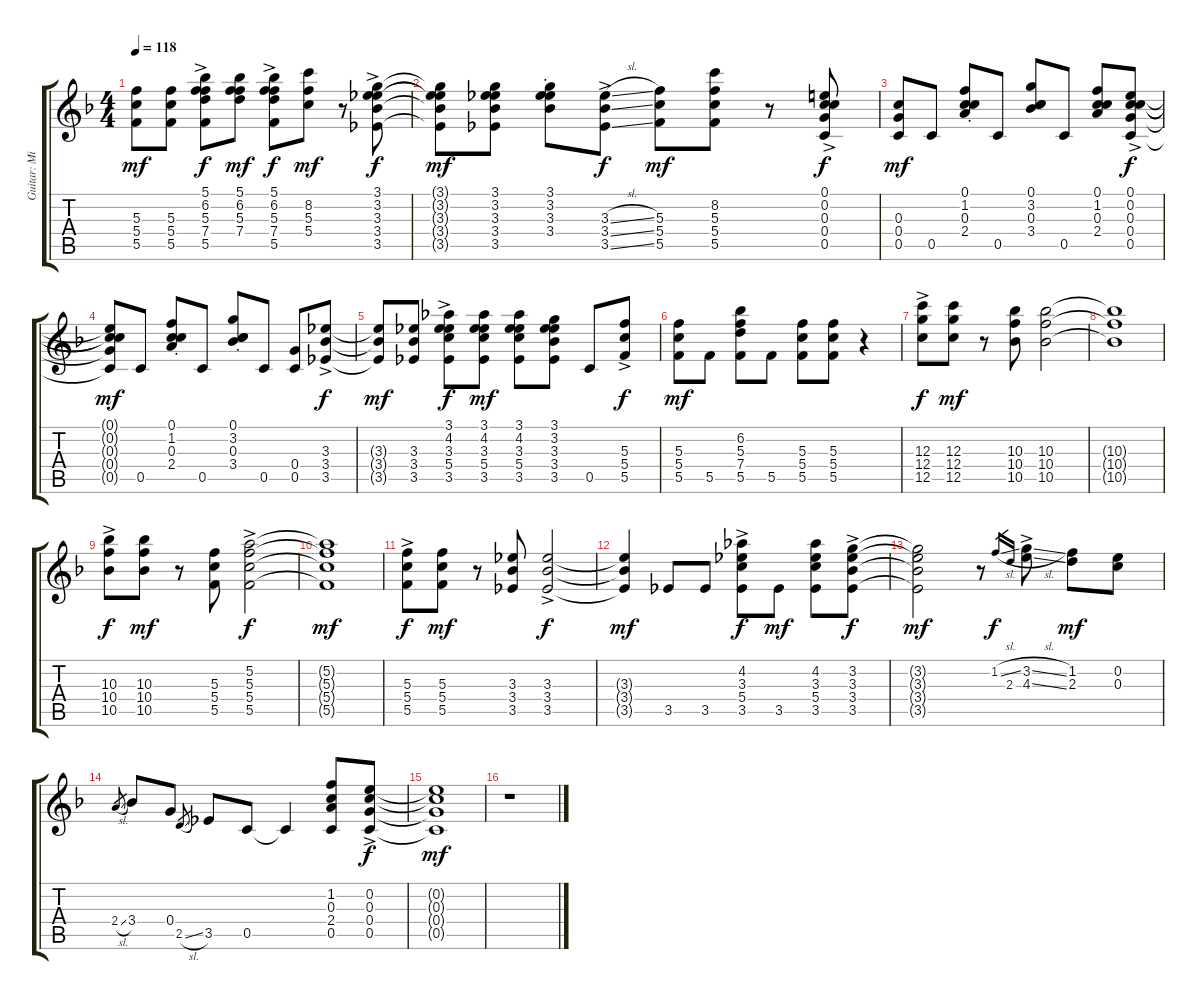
\track ("Guitar: Mick Ralphs[Lead]" "Guitar: Mi") {instrument electricguitarjazz}
\staff {score tabs}
\tuning (C4 E4 C4 G3 C3 C2) {hide}
\ts (4 4)
\tempo 118
\clef g2
\ks f
(5.3 5.4 5.5).8{dy mf} (5.3 5.4 5.5).8 (5.1{ac} 6.2{ac} 5.3{ac} 7.4{ac} 5.5{ac}).8{dy f} (5.1 6.2 5.3 7.4).8{dy mf} (5.1{ac} 6.2{ac} 5.3{ac} 7.4{ac} 5.5{ac}).8{dy f} (8.2 5.3 5.4).8{dy mf} r.8 (3.1{ac} 3.2{ac} 3.3{ac} 3.4{ac} 3.5{ac}).8{dy f} |
(3.1{t} 3.2{t} 3.3{t} 3.4{t} 3.5{t}).8{dy mf} (3.1 3.2 3.3 3.4 3.5).8 (3.1{st} 3.2{st} 3.3{st} 3.4{st}).8 (3.3{sl ac} 3.4{ss ac} 3.5{ss ac}).8{dy f} (5.3 5.4 5.5).8{dy mf} (8.2 5.3 5.4 5.5).8 r.8 (0.1{ac} 0.2{ac} 0.3{ac} 0.4{ac} 0.5{ac}).8{dy f} |
(0.3 0.4 0.5).8{dy mf} 0.5.8 (0.1{st} 1.2{st} 0.3{st} 2.4{st}).8 0.5.8 (0.1 3.2 0.3 3.4).8 0.5.8 (0.1 1.2 0.3 2.4).8 (0.1{ac} 0.2{ac} 0.3{ac} 0.4{ac} 0.5{ac}).8{dy f} |
(0.1{t} 0.2{t} 0.3{t} 0.4{t} 0.5{t}).8{dy mf} 0.5.8 (0.1{st} 1.2{st} 0.3{st} 2.4{st}).8 0.5.8 (0.1{st} 3.2{st} 0.3{st} 3.4{st}).8 0.5.8 (0.4 0.5).8 (3.3{ac} 3.4{ac} 3.5{ac}).8{dy f} |
(3.3{t} 3.4{t} 3.5{t}).8{dy mf} (3.3 3.4 3.5).8 (3.1{ac} 4.2{ac} 3.3{ac} 5.4{ac} 3.5{ac}).8{dy f} (3.1 4.2 3.3 5.4 3.5).8{dy mf} (3.1 4.2 3.3 5.4 3.5).8 (3.1 3.2 3.3 3.4 3.5).8 0.5.8 (5.3{ac} 5.4{ac} 5.5{ac}).8{dy f} |
(5.3 5.4 5.5).8{dy mf} 5.5.8 (6.2 5.3 7.4 5.5).8 5.5.8 (5.3 5.4 5.5).8 (5.3 5.4 5.5).8 r.4 |
(12.3{ac} 12.4{ac} 12.5{ac}).8{dy f} (12.3 12.4 12.5).8{dy mf} r.8 (10.3 10.4 10.5).8 (10.3 10.4 10.5).2 |
(10.3{t} 10.4{t} 10.5{t}).1 |
(10.3{ac} 10.4{ac} 10.5{ac}).8{dy f} (10.3 10.4 10.5).8{dy mf} r.8 (5.3 5.4 5.5).8 (5.2{ac} 5.3{ac} 5.4{ac} 5.5{ac}).2{dy f} |
(5.2{t} 5.3{t} 5.4{t} 5.5{t}).1{dy mf} |
(5.3{ac} 5.4{ac} 5.5{ac}).8{dy f} (5.3 5.4 5.5).8{dy mf} r.8 (3.3 3.4 3.5).8 (3.3{ac} 3.4{ac} 3.5{ac}).2{dy f} |
(3.3{t} 3.4{t} 3.5{t}).4{dy mf} 3.5.8 3.5.8 (4.2{ac} 3.3{ac} 5.4{ac} 3.5{ac}).8{dy f} 3.5.8{dy mf} (4.2 3.3 5.4 3.5).8 (3.2{ac} 3.3{ac} 3.4{ac} 3.5{ac}).8{dy f} |
(3.2{t} 3.3{t} 3.4{t} 3.5{t}).2{dy mf} r.8 1.2{sl}.16{gr dy f} 2.3.16{gr} (3.2{sl ac} 4.3{ss ac}).8 (1.2 2.3).8{dy mf} (0.2 0.3).8 |
2.4{sl}.8{gr} 3.4.8 0.4.8 2.5{sl}.8{gr} 3.5.8 0.5.8 0.5{t}.4 (1.2 0.3 2.4 0.5).8 (0.2{ac} 0.3{ac} 0.4{ac} 0.5{ac}).8{dy f} |
(0.2{t} 0.3{t} 0.4{t} 0.5{t}).1{dy mf} |
r.1
